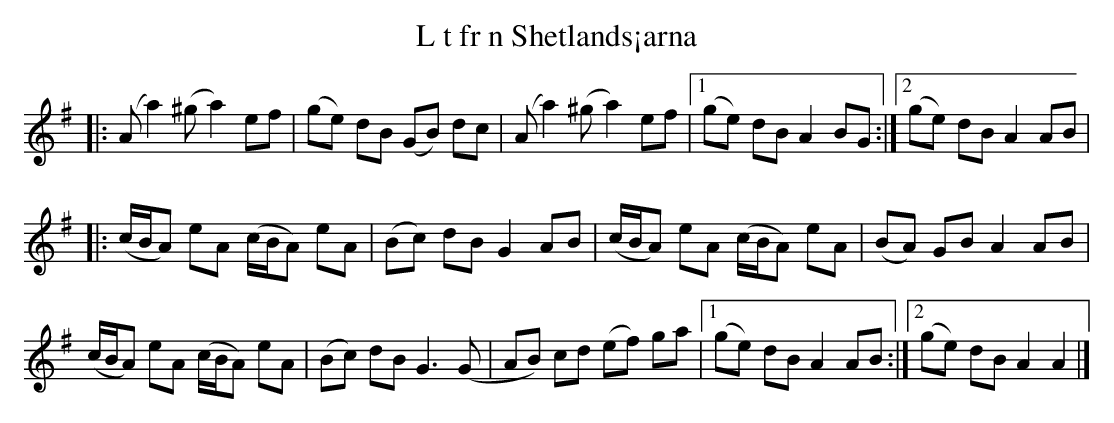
X:1
T: L t fr n Shetlands¡arna
K: G
V: 1
|: (Aa2)(^ga2)ef | (ge) dB (GB) dc | (Aa2)(^ga2)ef |1 (ge) dB A2 BG :|2 (ge) dB A2 AB |
|: (c/B/A) eA (c/B/A) eA | (Bc) dB G2 AB | (c/B/A) eA (c/B/A) eA | (BA) GB A2 AB |
(c/B/A) eA (c/B/A) eA | (Bc) dB G3(G | AB) cd (ef) ga |1 (ge) dB A2 AB :|2 (ge) dB A2 A2 |]
V: 2
